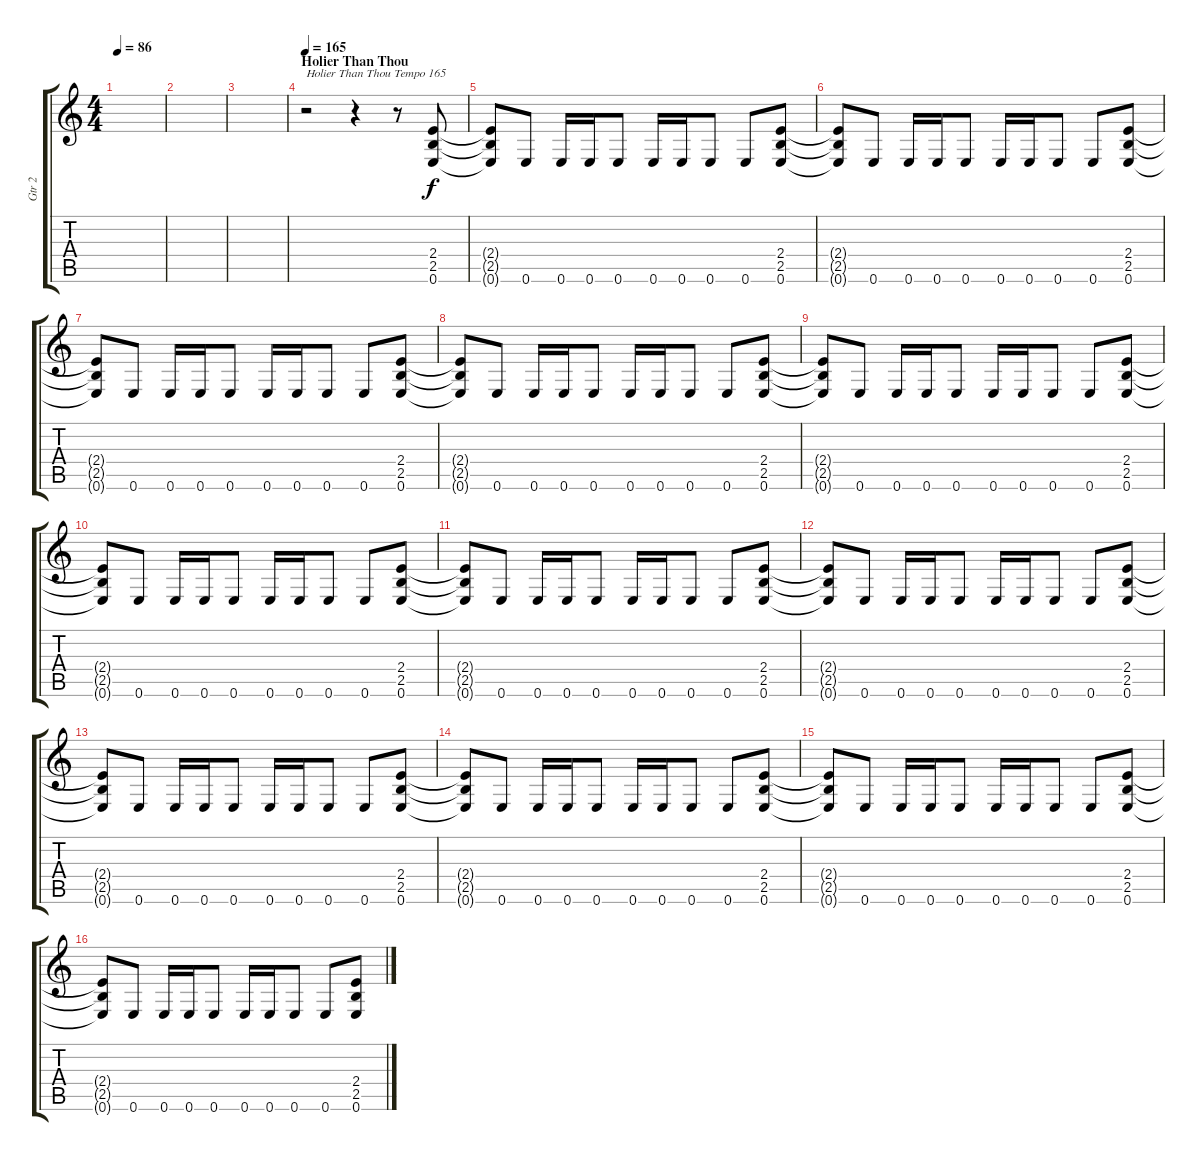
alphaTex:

\track ("Gtr 2" "Gtr 2") {instrument distortionguitar}
\staff {score tabs}
\tuning (E4 B3 G3 D3 A2 E2) {hide}
\ts (4 4)
\tempo 86
\clef g2
\ks c
|
|
|
\section ("" "Holier Than Thou")
\tempo 165
r.2{txt "Holier Than Thou Tempo 165"} r.4 r.8 (2.4 2.5 0.6).8 |
(2.4{t} 2.5{t} 0.6{t}).8 0.6.8 0.6.16 0.6.16 0.6.8 0.6.16 0.6.16 0.6.8 0.6.8 (2.4 2.5 0.6).8 |
(2.4{t} 2.5{t} 0.6{t}).8 0.6.8 0.6.16 0.6.16 0.6.8 0.6.16 0.6.16 0.6.8 0.6.8 (2.4 2.5 0.6).8 |
(2.4{t} 2.5{t} 0.6{t}).8 0.6.8 0.6.16 0.6.16 0.6.8 0.6.16 0.6.16 0.6.8 0.6.8 (2.4 2.5 0.6).8 |
(2.4{t} 2.5{t} 0.6{t}).8 0.6.8 0.6.16 0.6.16 0.6.8 0.6.16 0.6.16 0.6.8 0.6.8 (2.4 2.5 0.6).8 |
(2.4{t} 2.5{t} 0.6{t}).8 0.6.8 0.6.16 0.6.16 0.6.8 0.6.16 0.6.16 0.6.8 0.6.8 (2.4 2.5 0.6).8 |
(2.4{t} 2.5{t} 0.6{t}).8 0.6.8 0.6.16 0.6.16 0.6.8 0.6.16 0.6.16 0.6.8 0.6.8 (2.4 2.5 0.6).8 |
(2.4{t} 2.5{t} 0.6{t}).8 0.6.8 0.6.16 0.6.16 0.6.8 0.6.16 0.6.16 0.6.8 0.6.8 (2.4 2.5 0.6).8 |
(2.4{t} 2.5{t} 0.6{t}).8 0.6.8 0.6.16 0.6.16 0.6.8 0.6.16 0.6.16 0.6.8 0.6.8 (2.4 2.5 0.6).8 |
(2.4{t} 2.5{t} 0.6{t}).8 0.6.8 0.6.16 0.6.16 0.6.8 0.6.16 0.6.16 0.6.8 0.6.8 (2.4 2.5 0.6).8 |
(2.4{t} 2.5{t} 0.6{t}).8 0.6.8 0.6.16 0.6.16 0.6.8 0.6.16 0.6.16 0.6.8 0.6.8 (2.4 2.5 0.6).8 |
(2.4{t} 2.5{t} 0.6{t}).8 0.6.8 0.6.16 0.6.16 0.6.8 0.6.16 0.6.16 0.6.8 0.6.8 (2.4 2.5 0.6).8 |
(2.4{t} 2.5{t} 0.6{t}).8 0.6.8 0.6.16 0.6.16 0.6.8 0.6.16 0.6.16 0.6.8 0.6.8 (2.4 2.5 0.6).8
